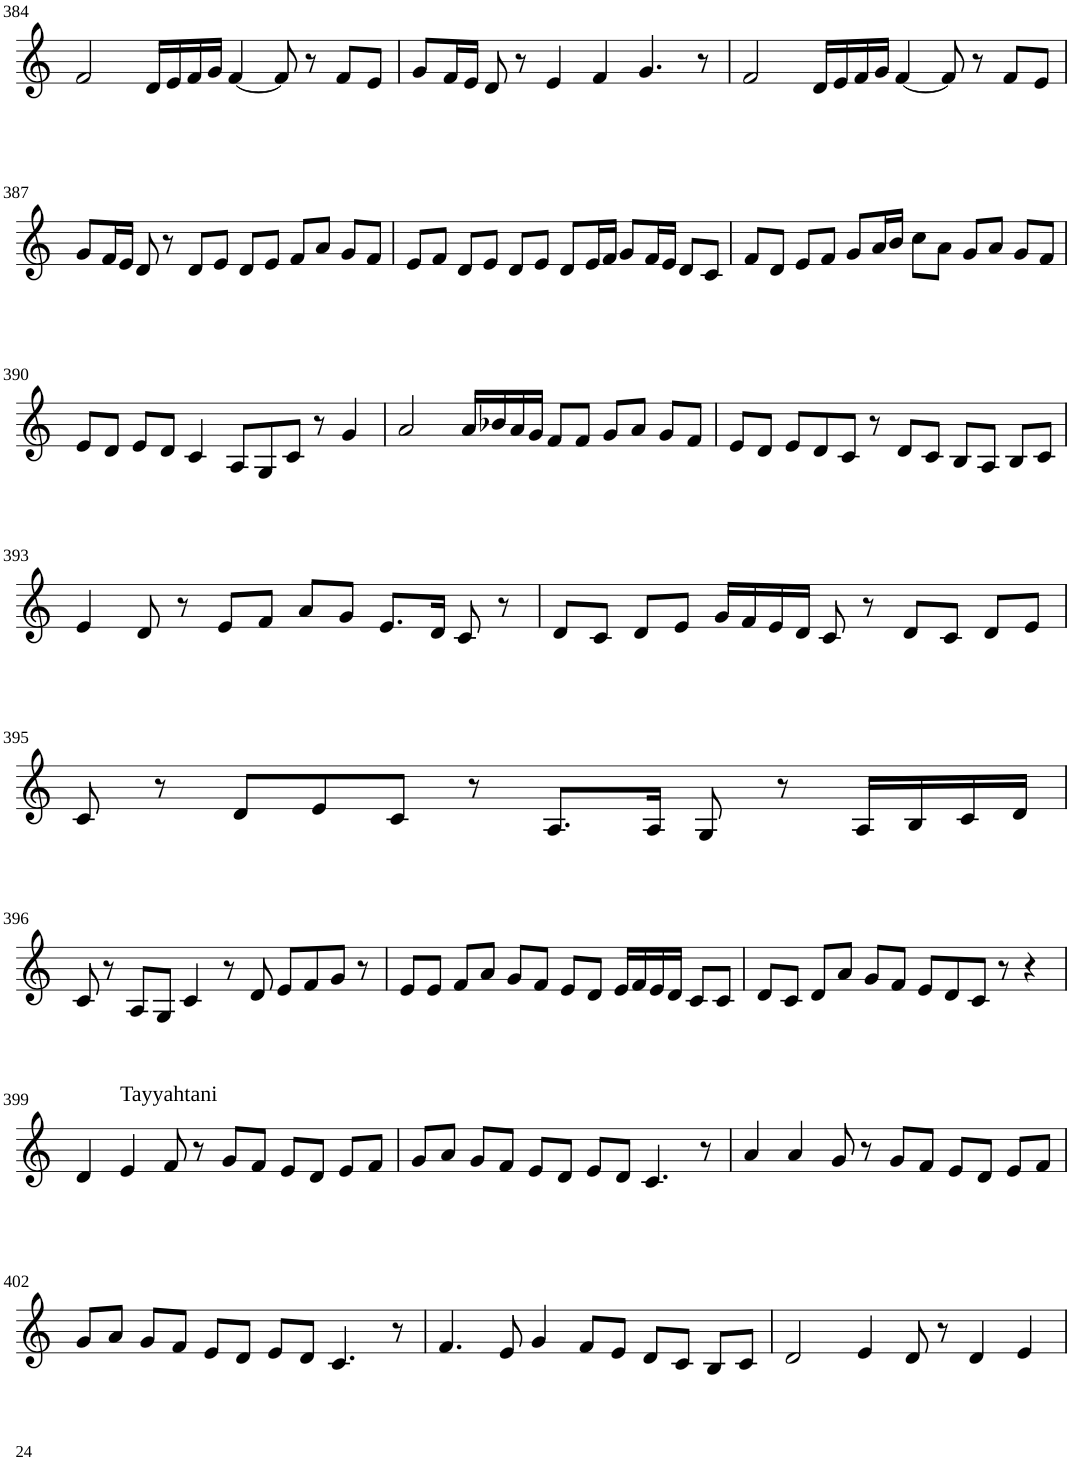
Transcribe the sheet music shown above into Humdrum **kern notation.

**kern
*part1
*staff1
*I"Violin
!!LO:PB:g=z
*clefG2
*k[]
*M6/4
=384
2f/
16d/LL
16e/
16f/
16g/JJ
[4f/
8f/]
8r
8f/L
8e/J
=385
8g/L
16f/L
16e/JJ
8d/
8r
4e/
4f/
4.g/
8r
=386
2f/
16d/LL
16e/
16f/
16g/JJ
[4f/
8f/]
8r
8f/L
8e/J
!!LO:LB:g=z
=387
8g/L
16f/L
16e/JJ
8d/
8r
8d/L
8e/J
8d/L
8e/J
8f/L
8a/J
8g/L
8f/J
=388
8e/L
8f/J
8d/L
8e/J
8d/L
8e/J
8d/L
16e/L
16f/JJ
8g/L
16f/L
16e/JJ
8d/L
8c/J
=389
8f/L
8d/J
8e/L
8f/J
8g/L
16a/L
16b/JJ
8cc\L
8a\J
8g/L
8a/J
8g/L
8f/J
!!LO:LB:g=z
=390
8e/L
8d/J
8e/L
8d/J
4c/
8A/L
8G/
8c/J
8r
4g/
=391
2a/
16a/LL
16b-X/
16a/
16g/JJ
8f/L
8f/J
8g/L
8a/J
8g/L
8f/J
=392
8e/L
8d/J
8e/L
8d/
8c/J
8r
8d/L
8c/J
8B/L
8A/J
8B/L
8c/J
!!LO:LB:g=z
=393
4e/
8d/
8r
8e/L
8f/J
8a/L
8g/J
8.e/L
16d/Jk
8c/
8r
=394
8d/L
8c/J
8d/L
8e/J
16g/LL
16f/
16e/
16d/JJ
8c/
8r
8d/L
8c/J
8d/L
8e/J
!!LO:LB:g=z
=395
8c/
8r
8d/L
8e/
8c/J
8r
8.A/L
16A/Jk
8G/
8r
16A/LL
16B/
16c/
16d/JJ
!!LO:LB:g=z
=396
8c/
8r
8A/L
8G/J
4c/
8r
8d/
8e/L
8f/
8g/J
8r
=397
8e/L
8e/J
8f/L
8a/J
8g/L
8f/J
8e/L
8d/J
16e/LL
16f/
16e/
16d/JJ
8c/L
8c/J
=398
8d/L
8c/J
8d/L
8a/J
8g/L
8f/J
8e/L
8d/
8c/J
8r
4r
!!LO:LB:g=z
=399
4d/
!LO:TX:a:t=Tayyahtani
4e/
8f/
8r
8g/L
8f/J
8e/L
8d/J
8e/L
8f/J
=400
8g/L
8a/J
8g/L
8f/J
8e/L
8d/J
8e/L
8d/J
4.c/
8r
=401
4a/
4a/
8g/
8r
8g/L
8f/J
8e/L
8d/J
8e/L
8f/J
!!LO:LB:g=z
=402
8g/L
8a/J
8g/L
8f/J
8e/L
8d/J
8e/L
8d/J
4.c/
8r
=403
4.f/
8e/
4g/
8f/L
8e/J
8d/L
8c/J
8B/L
8c/J
=404
2d/
4e/
8d/
8r
4d/
4e/
=
*-
